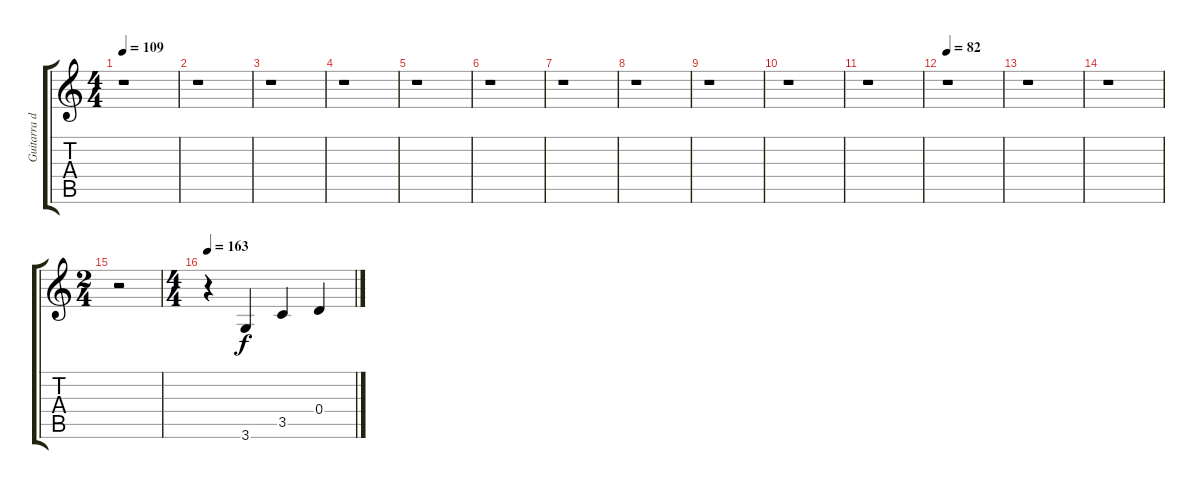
\track ("Guitarra de Apoyo" "Guitarra d") {instrument distortionguitar}
\staff {score tabs}
\tuning (E4 B3 G3 D3 A2 E2) {hide}
\ts (4 4)
\tempo 109
\clef g2
\ks c
r.1{dy f instrument distortionguitar} |
r.1 |
r.1 |
r.1 |
r.1 |
r.1 |
r.1 |
r.1 |
r.1 |
r.1 |
r.1 |
\tempo 82
r.1 |
r.1 |
r.1 |
\ts (2 4)
r.2 |
\ts (4 4)
\tempo 163
r.4 3.6.4 3.5.4 0.4.4
